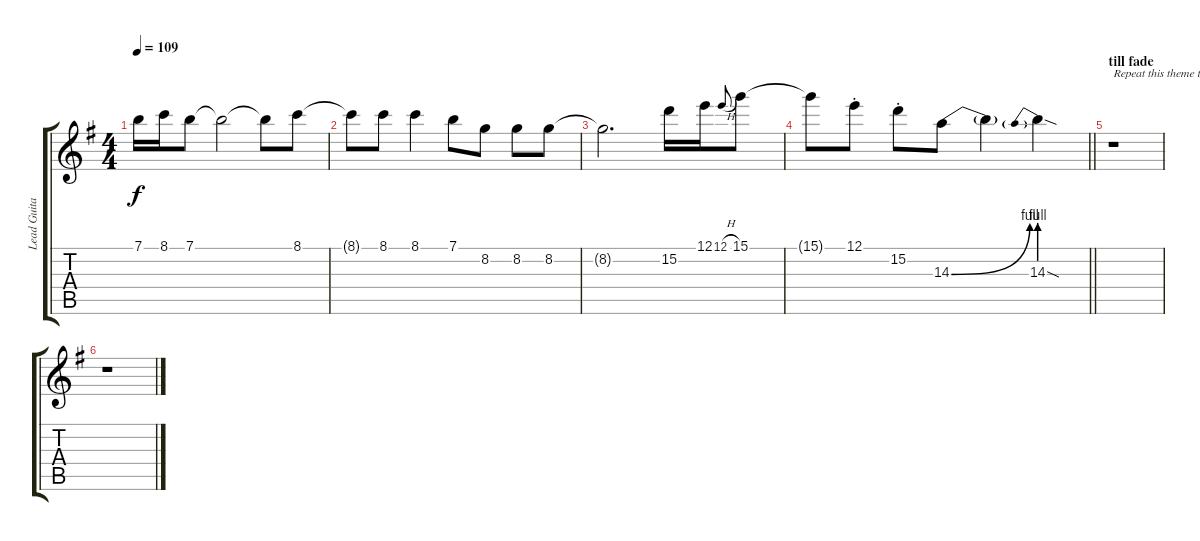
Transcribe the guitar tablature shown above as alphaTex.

\track ("Lead Guitar (upper)" "Lead Guita") {instrument overdrivenguitar}
\staff {score tabs}
\tuning (E4 B3 G3 D3 A2 E2) {hide}
\ts (4 4)
\tempo 109
\clef g2
\ks g
7.1{t}.16{dy f} 8.1.16 7.1.8 7.1{t}.2 7.1{t}.8 8.1.8 |
8.1{t}.8 8.1.8 8.1.4 7.1.8 8.2.8 8.2.8 8.2.8 |
8.2{t}.2{d} 15.2.16 12.1.16 12.1{h}.8{gr onbeat} 15.1.8 |
\barLineRight lightlight
15.1{t}.8 12.1{st}.8 15.2{st}.8 14.3{be (bend 0 0 60 4)}.8 14.3{t}.4 14.3{be (prebend 0 4 60 4) sod}.4 |
\section ("" "till fade")
r.1{txt "Repeat this theme till the song fades."} |
r.1
